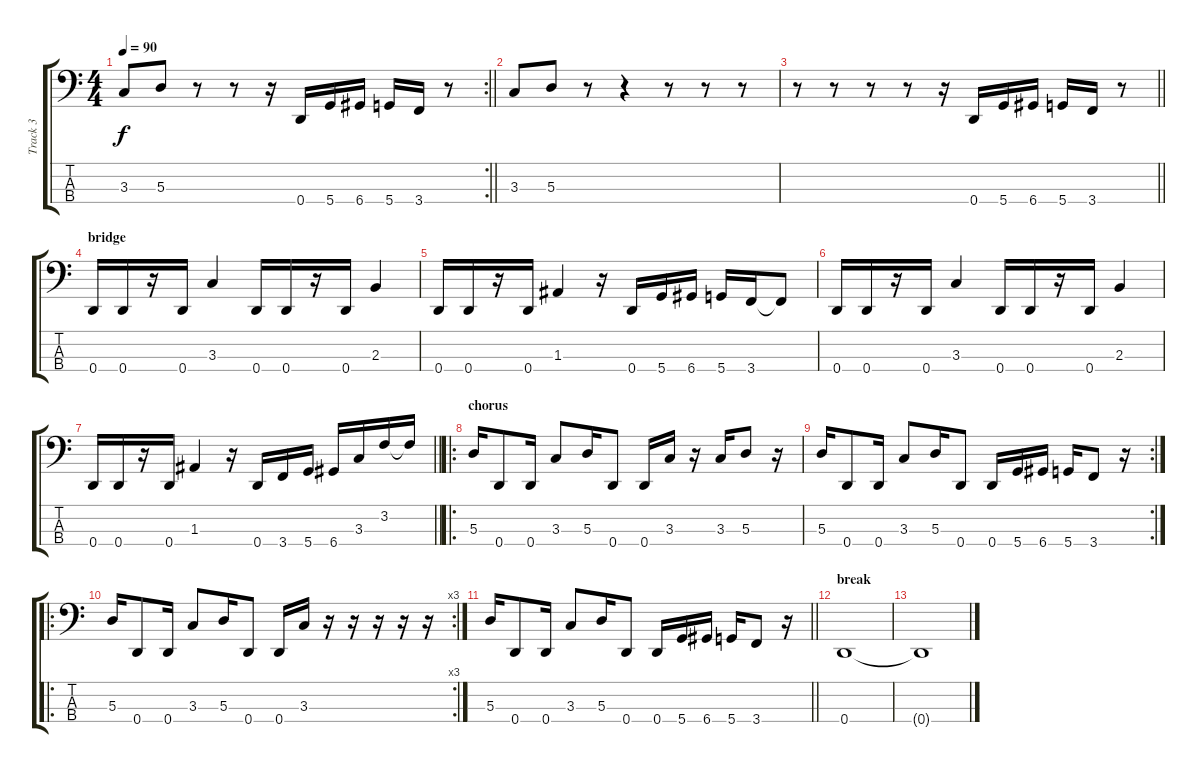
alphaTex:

\track ("Track 3" "Track 3") {instrument electricbassfinger}
\staff {score tabs}
\tuning (G2 D2 A1 D1) {hide}
\rc 2
\ts (4 4)
\tempo 90
\clef f4
\barLineRight lightlight
\ks c
3.3.8{dy f} 5.3.8 r.8 r.8 r.16 0.4.16 5.4.16 6.4.16 5.4.16 3.4.16 r.8 |
3.3.8 5.3.8 r.8 r.4 r.8 r.8 r.8 |
\barLineRight lightlight
r.8 r.8 r.8 r.8 r.16 0.4.16 5.4.16 6.4.16 5.4.16 3.4.16 r.8 |
\section ("" "bridge")
0.4.16 0.4.16 r.16 0.4.16 3.3.4 0.4.16 0.4.16 r.16 0.4.16 2.3.4 |
0.4.16 0.4.16 r.16 0.4.16 1.3.4 r.16 0.4.16 5.4.16 6.4.16 5.4.16 3.4.16 3.4{t}.8 |
0.4.16 0.4.16 r.16 0.4.16 3.3.4 0.4.16 0.4.16 r.16 0.4.16 2.3.4 |
\barLineRight lightlight
0.4.16 0.4.16 r.16 0.4.16 1.3.4 r.16 0.4.16 3.4.16 5.4.16 6.4.16 3.3.16 3.2.16 3.2{t}.16 |
\ro
\section ("" "chorus")
5.3.16 0.4.8 0.4.16 3.3.8 5.3.16 0.4.8 0.4.16 3.3.16 r.16 3.3.16 5.3.8 r.16 |
\rc 2
5.3.16 0.4.8 0.4.16 3.3.8 5.3.16 0.4.8 0.4.16 5.4.16 6.4.16 5.4.16 3.4.8 r.16 |
\ro
\rc 3
5.3.16 0.4.8 0.4.16 3.3.8 5.3.16 0.4.8 0.4.16 3.3.16 r.16 r.16 r.16 r.16 r.16 |
\barLineRight lightlight
5.3.16 0.4.8 0.4.16 3.3.8 5.3.16 0.4.8 0.4.16 5.4.16 6.4.16 5.4.16 3.4.8 r.16 |
\section ("" "break")
0.4.1 |
0.4{t}.1
